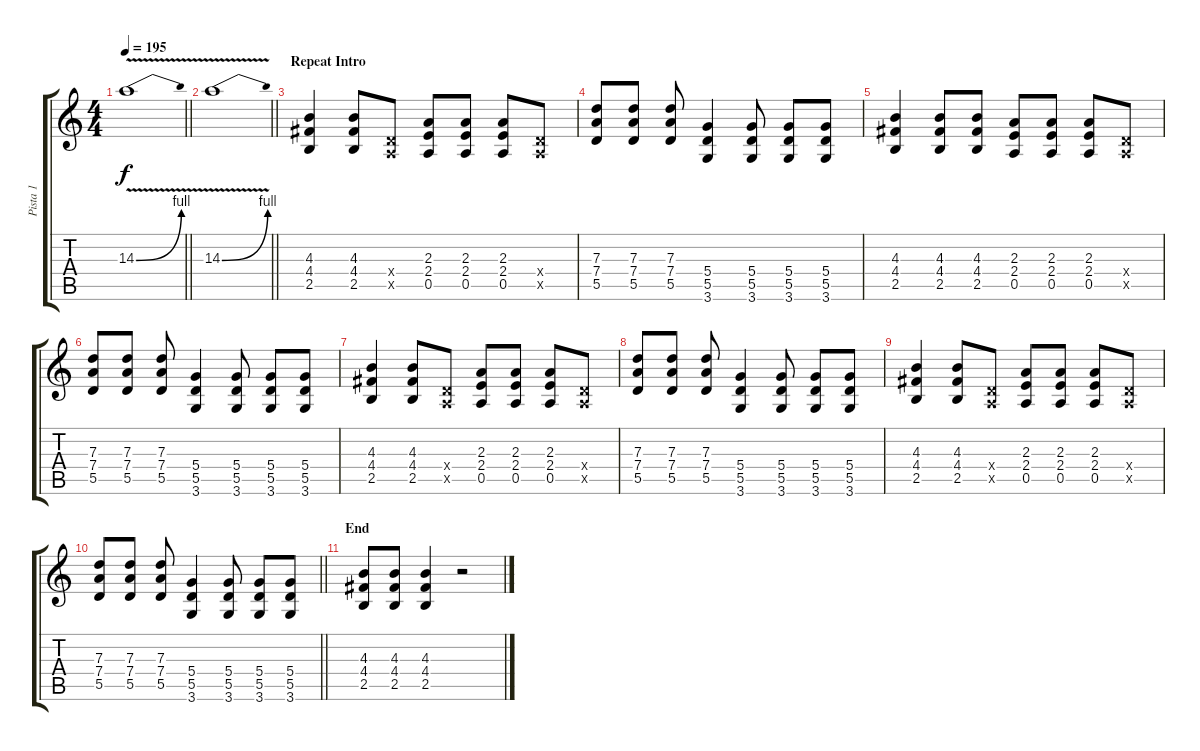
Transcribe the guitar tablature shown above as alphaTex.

\track ("Pista 1" "Pista 1") {instrument distortionguitar}
\staff {score tabs}
\tuning (E4 B3 G3 D3 A2 E2) {hide}
\ts (4 4)
\tempo 195
\clef g2
\barLineRight lightlight
\ks c
14.3{be (bend 0 0 60 4) v}.1{dy f} |
\barLineRight lightlight
14.3{be (bend 0 0 60 4) v}.1 |
\section ("" "Repeat Intro")
(4.3 4.4 2.5).4 (4.3 4.4 2.5).8 (0.4{x} 0.5{x}).8 (2.3 2.4 0.5).8 (2.3 2.4 0.5).8 (2.3 2.4 0.5).8 (0.4{x} 0.5{x}).8 |
(7.3 7.4 5.5).8 (7.3 7.4 5.5).8 (7.3 7.4 5.5).8 (5.4 5.5 3.6).4 (5.4 5.5 3.6).8 (5.4 5.5 3.6).8 (5.4 5.5 3.6).8 |
(4.3 4.4 2.5).4 (4.3 4.4 2.5).8 (4.3 4.4 2.5).8 (2.3 2.4 0.5).8 (2.3 2.4 0.5).8 (2.3 2.4 0.5).8 (0.4{x} 0.5{x}).8 |
(7.3 7.4 5.5).8 (7.3 7.4 5.5).8 (7.3 7.4 5.5).8 (5.4 5.5 3.6).4 (5.4 5.5 3.6).8 (5.4 5.5 3.6).8 (5.4 5.5 3.6).8 |
(4.3 4.4 2.5).4 (4.3 4.4 2.5).8 (0.4{x} 0.5{x}).8 (2.3 2.4 0.5).8 (2.3 2.4 0.5).8 (2.3 2.4 0.5).8 (0.4{x} 0.5{x}).8 |
(7.3 7.4 5.5).8 (7.3 7.4 5.5).8 (7.3 7.4 5.5).8 (5.4 5.5 3.6).4 (5.4 5.5 3.6).8 (5.4 5.5 3.6).8 (5.4 5.5 3.6).8 |
(4.3 4.4 2.5).4 (4.3 4.4 2.5).8 (0.4{x} 0.5{x}).8 (2.3 2.4 0.5).8 (2.3 2.4 0.5).8 (2.3 2.4 0.5).8 (0.4{x} 0.5{x}).8 |
\barLineRight lightlight
(7.3 7.4 5.5).8 (7.3 7.4 5.5).8 (7.3 7.4 5.5).8 (5.4 5.5 3.6).4 (5.4 5.5 3.6).8 (5.4 5.5 3.6).8 (5.4 5.5 3.6).8 |
\section ("" "End")
(4.3 4.4 2.5).8 (4.3 4.4 2.5).8 (4.3 4.4 2.5).4 r.2
